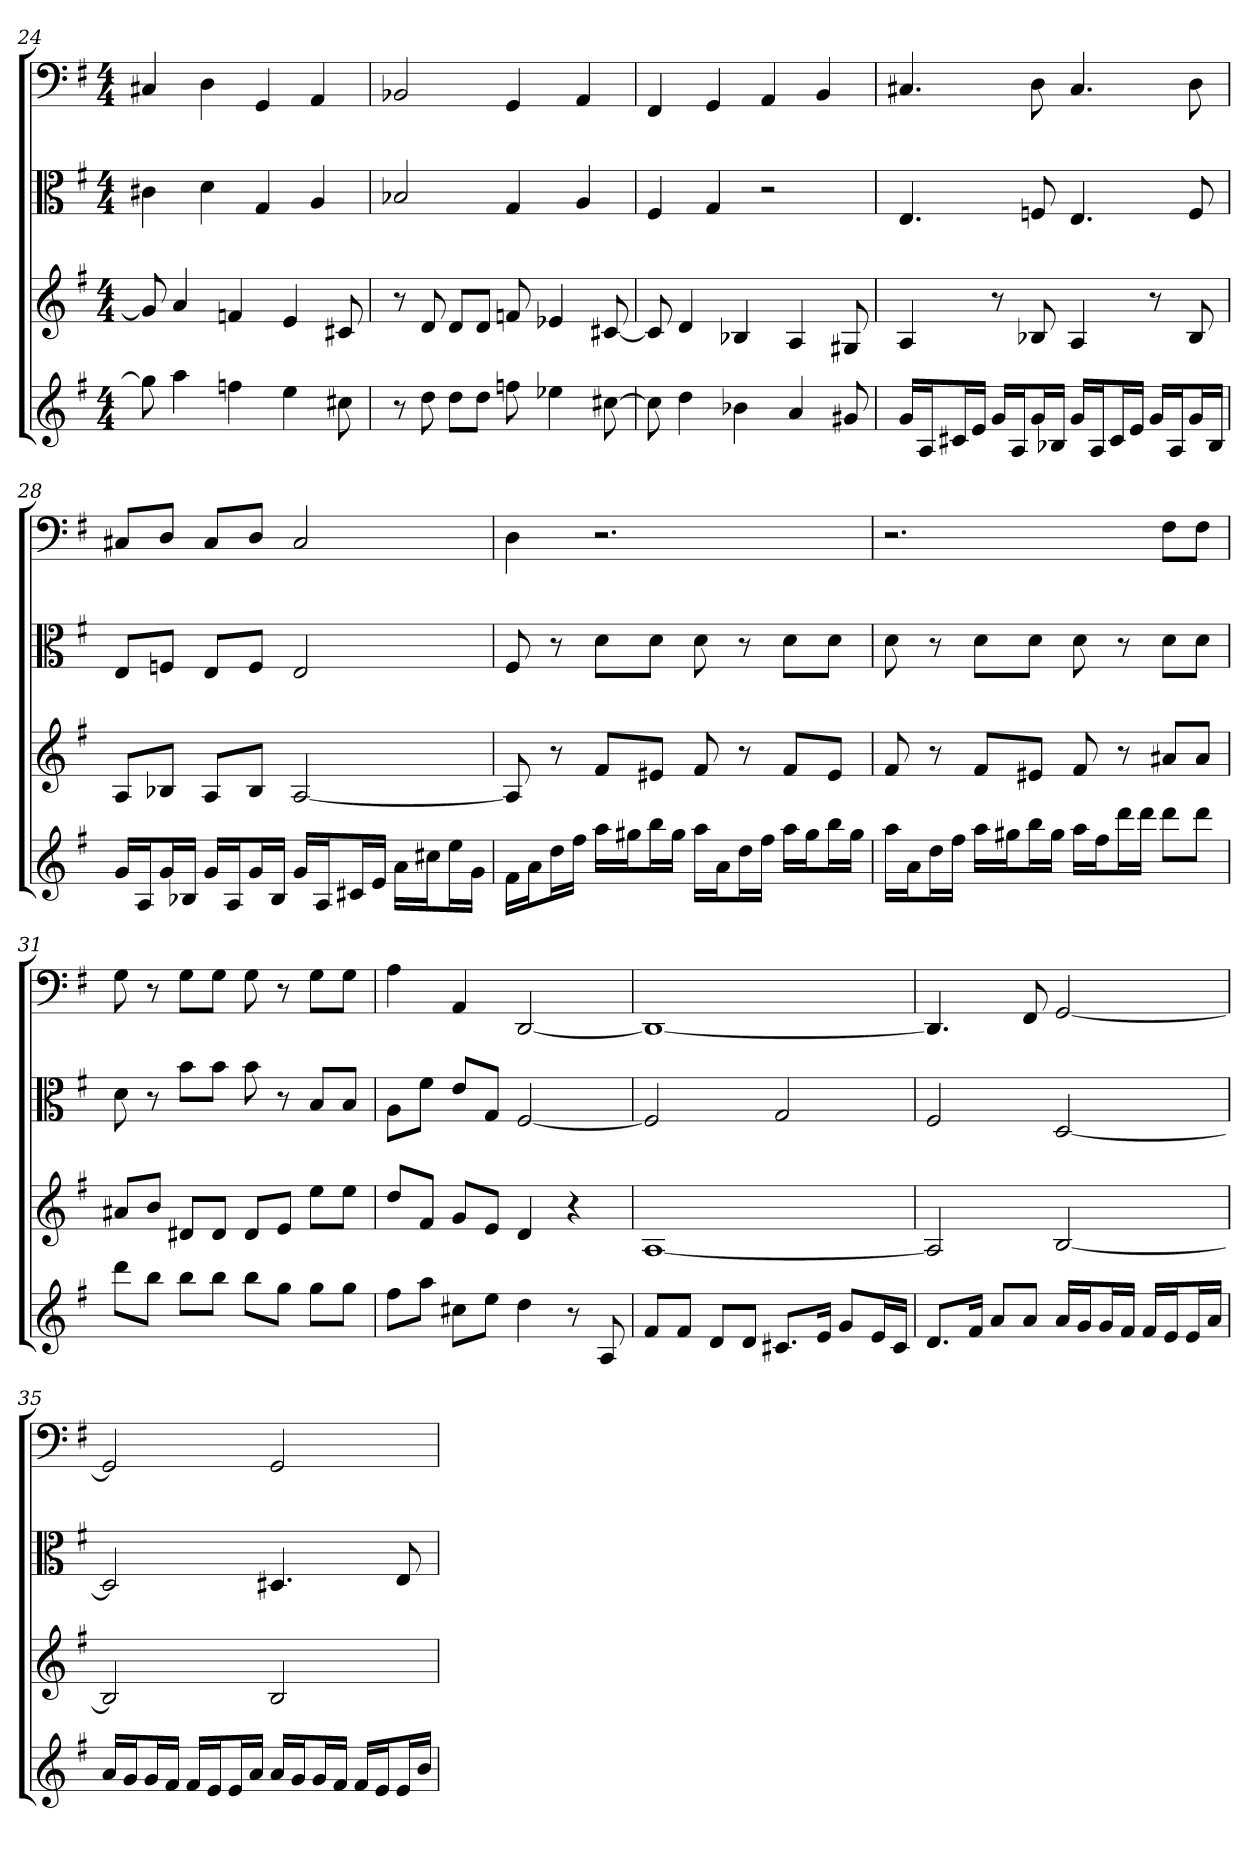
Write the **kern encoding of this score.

**kern	**kern	**kern	**kern
*part4	*part3	*part2	*part1
*staff4	*staff3	*staff2	*staff1
*	*	*clefC3	*clefF4
*k[f#]	*k[f#]	*k[f#]	*k[f#]
*G:	*G:	*G:	*G:
*M4/4	*M4/4	*M4/4	*M4/4
=24	=24	=24	=24
8gg#]	8g#]	4c#X	4C#X
4aa	4a	.	.
.	.	4d	4D
4ffn	4fn	.	.
.	.	4G	4GG
4ee	4e	.	.
.	.	4A	4AA
8cc#X	8c#X	.	.
=25	=25	=25	=25
8r	8r	2B-X	2BB-X
8dd	8d	.	.
8ddL	8dL	.	.
8ddJ	8dJ	.	.
8ffn	8fn	4G	4GG
4ee-X	4e-X	.	.
.	.	4A	4AA
[8cc#X	[8c#X	.	.
=26	=26	=26	=26
8cc#]	8c#]	4F#	4FF#
4dd	4d	.	.
.	.	4G	4GG
4b-X	4B-X	.	.
.	.	2r	4AA
4a	4A	.	.
.	.	.	4BB
8g#X	8G#X	.	.
=27	=27	=27	=27
16gLL	4A	4.E	4.C#X
16AJ	.	.	.
16c#XL	.	.	.
16eJJ	.	.	.
16gLL	8r	.	.
16AJ	.	.	.
16gL	8B-X	8Fn	8D
16B-XJJ	.	.	.
16gLL	4A	4.E	4.C#
16AJ	.	.	.
16c#L	.	.	.
16eJJ	.	.	.
16gLL	8r	.	.
16AJ	.	.	.
16gL	8B-	8F	8D
16B-JJ	.	.	.
=28	=28	=28	=28
16gLL	8AL	8E/L	8C#X/L
16AJ	.	.	.
16gL	8B-XJ	8Fn/J	8D/J
16B-XJJ	.	.	.
16gLL	8AL	8E/L	8C#/L
16AJ	.	.	.
16gL	8B-J	8F/J	8D/J
16B-JJ	.	.	.
16gLL	[2A	2E	2C#
16AJ	.	.	.
16c#XL	.	.	.
16eJJ	.	.	.
16aLL	.	.	.
16cc#XJ	.	.	.
16eeL	.	.	.
16gJJ	.	.	.
=29	=29	=29	=29
16f#LL	8A]	8F#	4D
16aJ	.	.	.
16ddL	8r	8r	.
16ff#JJ	.	.	.
16aaLL	8f#L	8d\L	2.r
16gg#XJ	.	.	.
16bbL	8e#XJ	8d\J	.
16gg#JJ	.	.	.
16aaLL	8f#	8d	.
16aJ	.	.	.
16ddL	8r	8r	.
16ff#JJ	.	.	.
16aaLL	8f#L	8d\L	.
16gg#J	.	.	.
16bbL	8e#J	8d\J	.
16gg#JJ	.	.	.
=30	=30	=30	=30
16aaLL	8f#	8d	2.r
16aJ	.	.	.
16ddL	8r	8r	.
16ff#JJ	.	.	.
16aaLL	8f#L	8d\L	.
16gg#XJ	.	.	.
16bbL	8e#XJ	8d\J	.
16gg#JJ	.	.	.
16aaLL	8f#	8d	.
16ff#J	.	.	.
16dddL	8r	8r	.
16dddJJ	.	.	.
8dddL	8a#XL	8d\L	8F#\L
8dddJ	8a#J	8d\J	8F#\J
=31	=31	=31	=31
8dddL	8a#XL	8d	8G
8bbJ	8bJ	8r	8r
8bbL	8d#XL	8b\L	8G\L
8bbJ	8d#J	8b\J	8G\J
8bbL	8d#L	8b	8G
8ggJ	8eJ	8r	8r
8ggL	8eeL	8B/L	8G\L
8ggJ	8eeJ	8B/J	8G\J
=32	=32	=32	=32
8ff#L	8ddL	8A\L	4A
8aaJ	8f#J	8f#\J	.
8cc#XL	8gL	8e/L	4AA
8eeJ	8eJ	8G/J	.
4dd	4d	[2F#	[2DD
8r	4r	.	.
8A	.	.	.
=33	=33	=33	=33
8f#L	[1A	2F#]	1DD_
8f#J	.	.	.
8dL	.	.	.
8dJ	.	.	.
8.c#XL	.	2G	.
16eJk	.	.	.
8gL	.	.	.
16eL	.	.	.
16c#JJ	.	.	.
=34	=34	=34	=34
8.dL	2A]	2F#	4.DD]
16f#Jk	.	.	.
8aL	.	.	.
8aJ	.	.	8FF#
16aLL	[2B	[2D	[2GG
16gJ	.	.	.
16gL	.	.	.
16f#JJ	.	.	.
16f#LL	.	.	.
16eJ	.	.	.
16eL	.	.	.
16aJJ	.	.	.
=35	=35	=35	=35
16aLL	2B]	2D]	2GG]
16gJ	.	.	.
16gL	.	.	.
16f#JJ	.	.	.
16f#LL	.	.	.
16eJ	.	.	.
16eL	.	.	.
16aJJ	.	.	.
16aLL	2B	4.D#X	2GG
16gJ	.	.	.
16gL	.	.	.
16f#JJ	.	.	.
16f#LL	.	.	.
16eJ	.	.	.
16eL	.	8E	.
16bJJ	.	.	.
=	=	=	=
*-	*-	*-	*-
